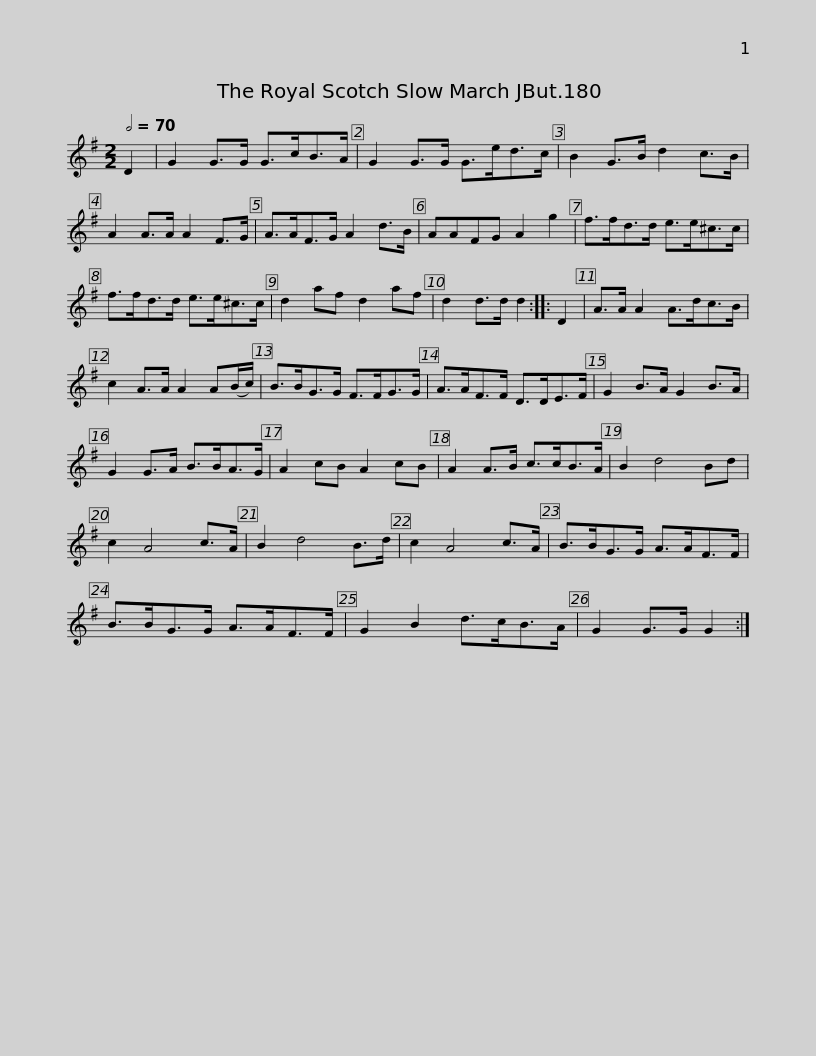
X:1
L:1/8
Q:1/2=70
M:2/2
I:linebreak $
K:G
V:1 treble
V:1
 D2 | G2 G>G G>cB>A | G2 G>G G>ed>c | B2 G>B d2 c>B | A2 A>A A2 F>G | %5
 A>AF>G A2 d>B |$ AAFG A2 g2 | f>fd>d e>e^c>c | f>fd>d e>e^c>c | d2 af d2 af | %10
 d2 d>d d2 :: D2 |$ A>A A2 A>dc>B | c2 A>A A2 A(B/c/) | B>BG>G F>FG>G | %15
 A>AF>F D>DE>F | G2 B>A G2 B>A |$ G2 G>A B>BA>G | A2 cB A2 cB | A2 A>B c>cB>A | %20
 B2 d4 Bd | c2 A4 c>A | B2 d4 B>d | c2 A4 c>A |$ B>BG>G A>AF>F | %25
 B>BG>G A>AF>F | G2 B2 d>cB>A | G2 G>G G2 :| %28
